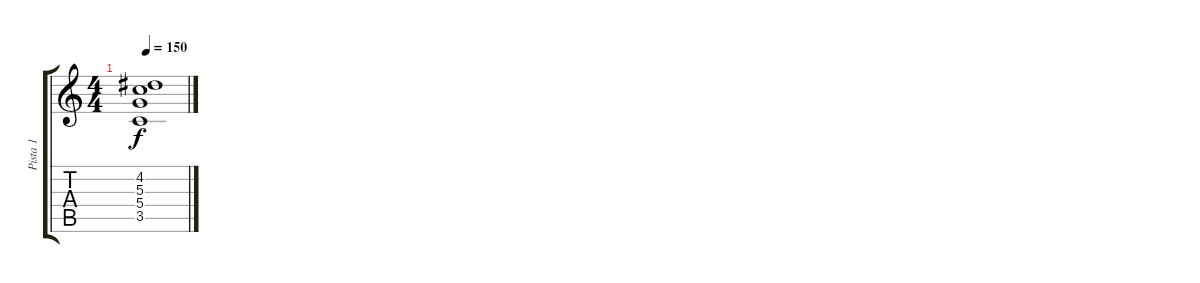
\track ("Pista 1" "Pista 1") {instrument electricguitarclean}
\staff {score tabs}
\tuning (E4 B3 G3 D3 A2 E2) {hide}
\ts (4 4)
\tempo 150
\clef g2
\ks c
(4.2{t} 5.3{t} 5.4{t} 3.5{t}).1{dy f}
